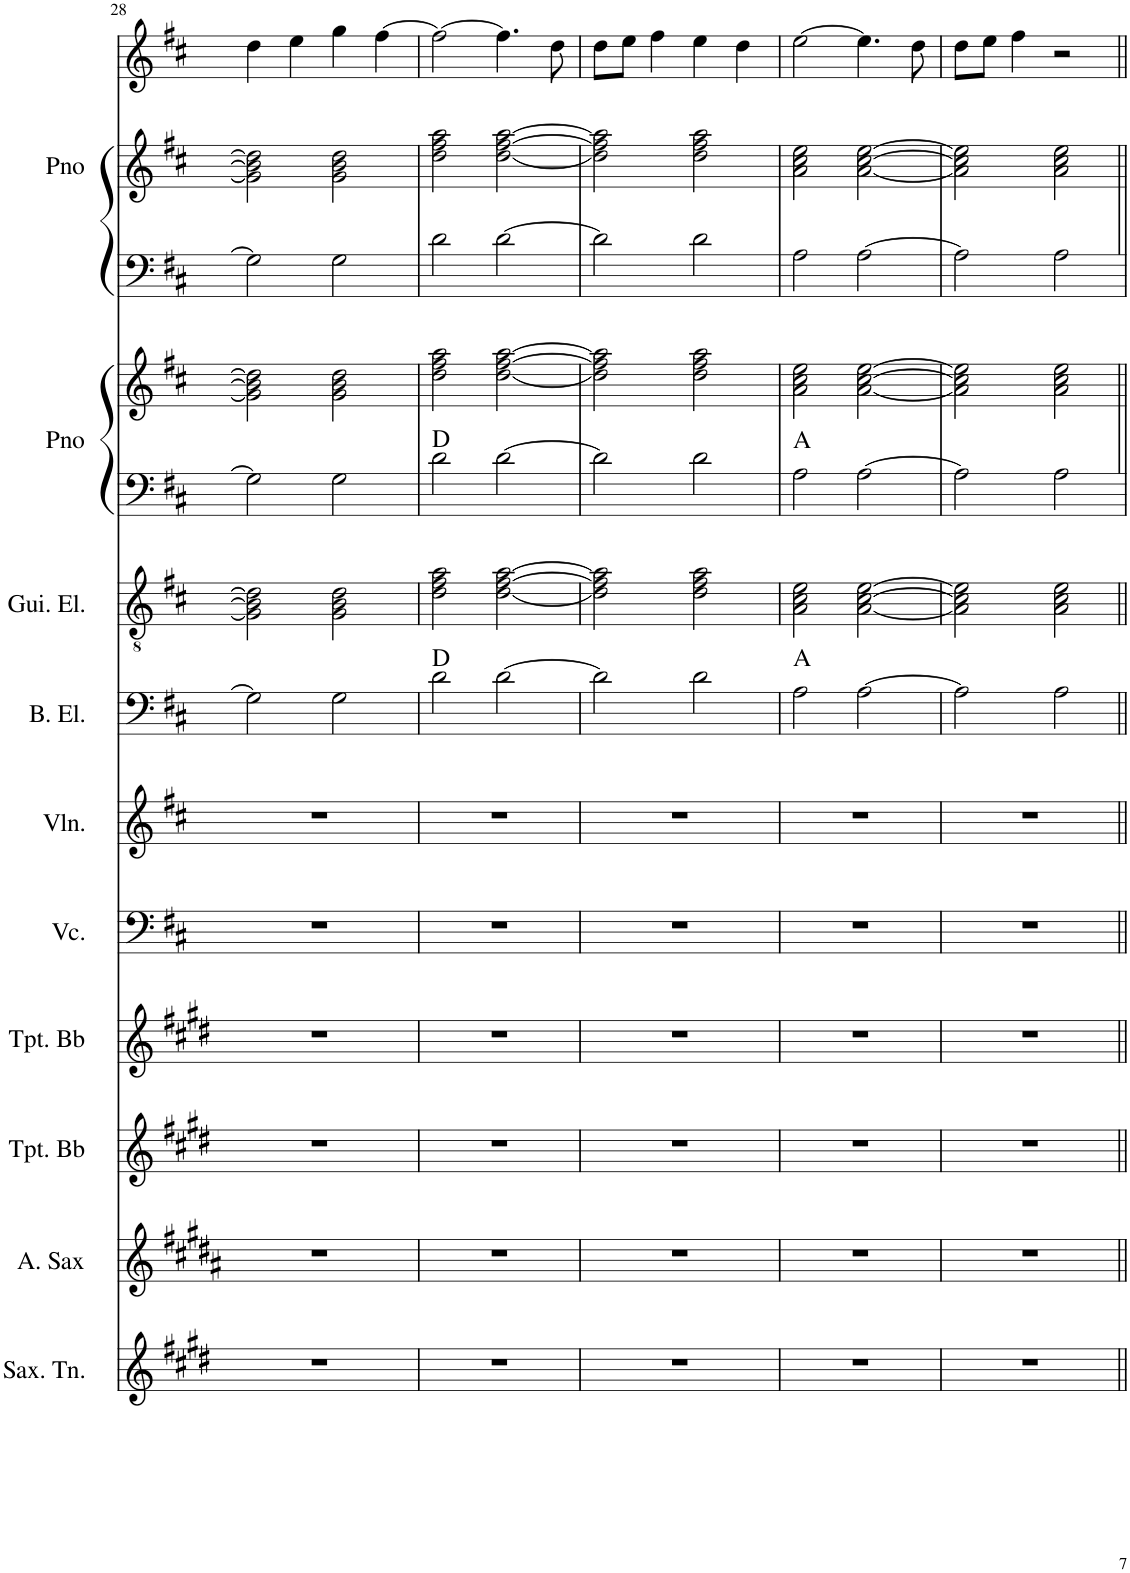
**kern	**kern	**kern	**kern	**kern	**kern	**kern	**harte	**kern	**kern	**kern	**harte	**kern	**kern	**kern
*part10	*part9	*part8	*part7	*part6	*part5	*part4	*part4	*part3	*part2	*part2	*part2	*part1	*part1	*part1
*staff13	*staff12	*staff11	*staff10	*staff9	*staff8	*staff7	*	*staff6	*staff5	*staff4	*	*staff3	*staff2	*staff1
*I"Saxofone Tenor	*I"Saxofone Alto	*I"Trompete Bb	*I"Trompete Bb	*I"Violoncelo	*I"Violino	*I"Base	*	*I"Guitarra elétrica	*I"Piano	*	*	*I"Piano	*	*
*I'Sax. Tn.	*	*I'Tpt. Bb	*I'Tpt. Bb	*I'Vc.	*I'Vln.	*	*	*I'Gui. El.	*I'Pno	*	*	*I'Pno	*	*
!!LO:PB:g=z
*clefG2	*clefG2	*clefG2	*clefG2	*clefF4	*clefG2	*clefF4	*	*clefGv2	*clefF4	*clefG2	*	*clefF4	*clefG2	*clefG2
*Trd8c14	*Trd5c9	*Trd1c2	*Trd1c2	*	*	*Trd7c12	*	*	*	*	*	*	*	*
*k[f#c#g#d#]	*k[f#c#g#d#a#]	*k[f#c#g#d#]	*k[f#c#g#d#]	*k[f#c#]	*k[f#c#]	*k[f#c#]	*	*k[f#c#]	*k[f#c#]	*k[f#c#]	*	*k[f#c#]	*k[f#c#]	*k[f#c#]
*M2/2	*M2/2	*M2/2	*M2/2	*M2/2	*M2/2	*M2/2	*	*M2/2	*M2/2	*M2/2	*	*M2/2	*M2/2	*M2/2
=28	=28	=28	=28	=28	=28	=28	=28	=28	=28	=28	=28	=28	=28	=28
1r	1r	1r	1r	1r	1r	2G\]	.	2G\] 2B\] 2d\]	2G\]	2g\] 2b\] 2dd\]	.	2G\]	2g\] 2b\] 2dd\]	4dd\
.	.	.	.	.	.	.	.	.	.	.	.	.	.	4ee\
.	.	.	.	.	.	2G\	.	2G\ 2B\ 2d\	2G\	2g\ 2b\ 2dd\	.	2G\	2g\ 2b\ 2dd\	4gg\
.	.	.	.	.	.	.	.	.	.	.	.	.	.	[4ff#\
=29	=29	=29	=29	=29	=29	=29	=29	=29	=29	=29	=29	=29	=29	=29
1r	1r	1r	1r	1r	1r	2d\	D:maj	2d\ 2f#\ 2a\	2d\	2dd\ 2ff#\ 2aa\	D:maj	2d\	2dd\ 2ff#\ 2aa\	2ff#\_
.	.	.	.	.	.	[2d\	.	[2d\ [2f#\ [2a\	[2d\	[2dd\ [2ff#\ [2aa\	.	[2d\	[2dd\ [2ff#\ [2aa\	4.ff#\]
.	.	.	.	.	.	.	.	.	.	.	.	.	.	8dd\
=30	=30	=30	=30	=30	=30	=30	=30	=30	=30	=30	=30	=30	=30	=30
1r	1r	1r	1r	1r	1r	2d\]	.	2d\] 2f#\] 2a\]	2d\]	2dd\] 2ff#\] 2aa\]	.	2d\]	2dd\] 2ff#\] 2aa\]	8dd\L
.	.	.	.	.	.	.	.	.	.	.	.	.	.	8ee\J
.	.	.	.	.	.	.	.	.	.	.	.	.	.	4ff#\
.	.	.	.	.	.	2d\	.	2d\ 2f#\ 2a\	2d\	2dd\ 2ff#\ 2aa\	.	2d\	2dd\ 2ff#\ 2aa\	4ee\
.	.	.	.	.	.	.	.	.	.	.	.	.	.	4dd\
=31	=31	=31	=31	=31	=31	=31	=31	=31	=31	=31	=31	=31	=31	=31
1r	1r	1r	1r	1r	1r	2A\	A:maj	2A\ 2c#\ 2e\	2A\	2a\ 2cc#\ 2ee\	A:maj	2A\	2a\ 2cc#\ 2ee\	[2ee\
.	.	.	.	.	.	[2A\	.	[2A\ [2c#\ [2e\	[2A\	[2a\ [2cc#\ [2ee\	.	[2A\	[2a\ [2cc#\ [2ee\	4.ee\]
.	.	.	.	.	.	.	.	.	.	.	.	.	.	8dd\
=32	=32	=32	=32	=32	=32	=32	=32	=32	=32	=32	=32	=32	=32	=32
1r	1r	1r	1r	1r	1r	2A\]	.	2A\] 2c#\] 2e\]	2A\]	2a\] 2cc#\] 2ee\]	.	2A\]	2a\] 2cc#\] 2ee\]	8dd\L
.	.	.	.	.	.	.	.	.	.	.	.	.	.	8ee\J
.	.	.	.	.	.	.	.	.	.	.	.	.	.	4ff#\
.	.	.	.	.	.	2A\	.	2A\ 2c#\ 2e\	2A\	2a\ 2cc#\ 2ee\	.	2A\	2a\ 2cc#\ 2ee\	2r
=||	=||	=||	=||	=||	=||	=||	=||	=||	=||	=||	=||	=||	=||	=||
*-	*-	*-	*-	*-	*-	*-	*-	*-	*-	*-	*-	*-	*-	*-
